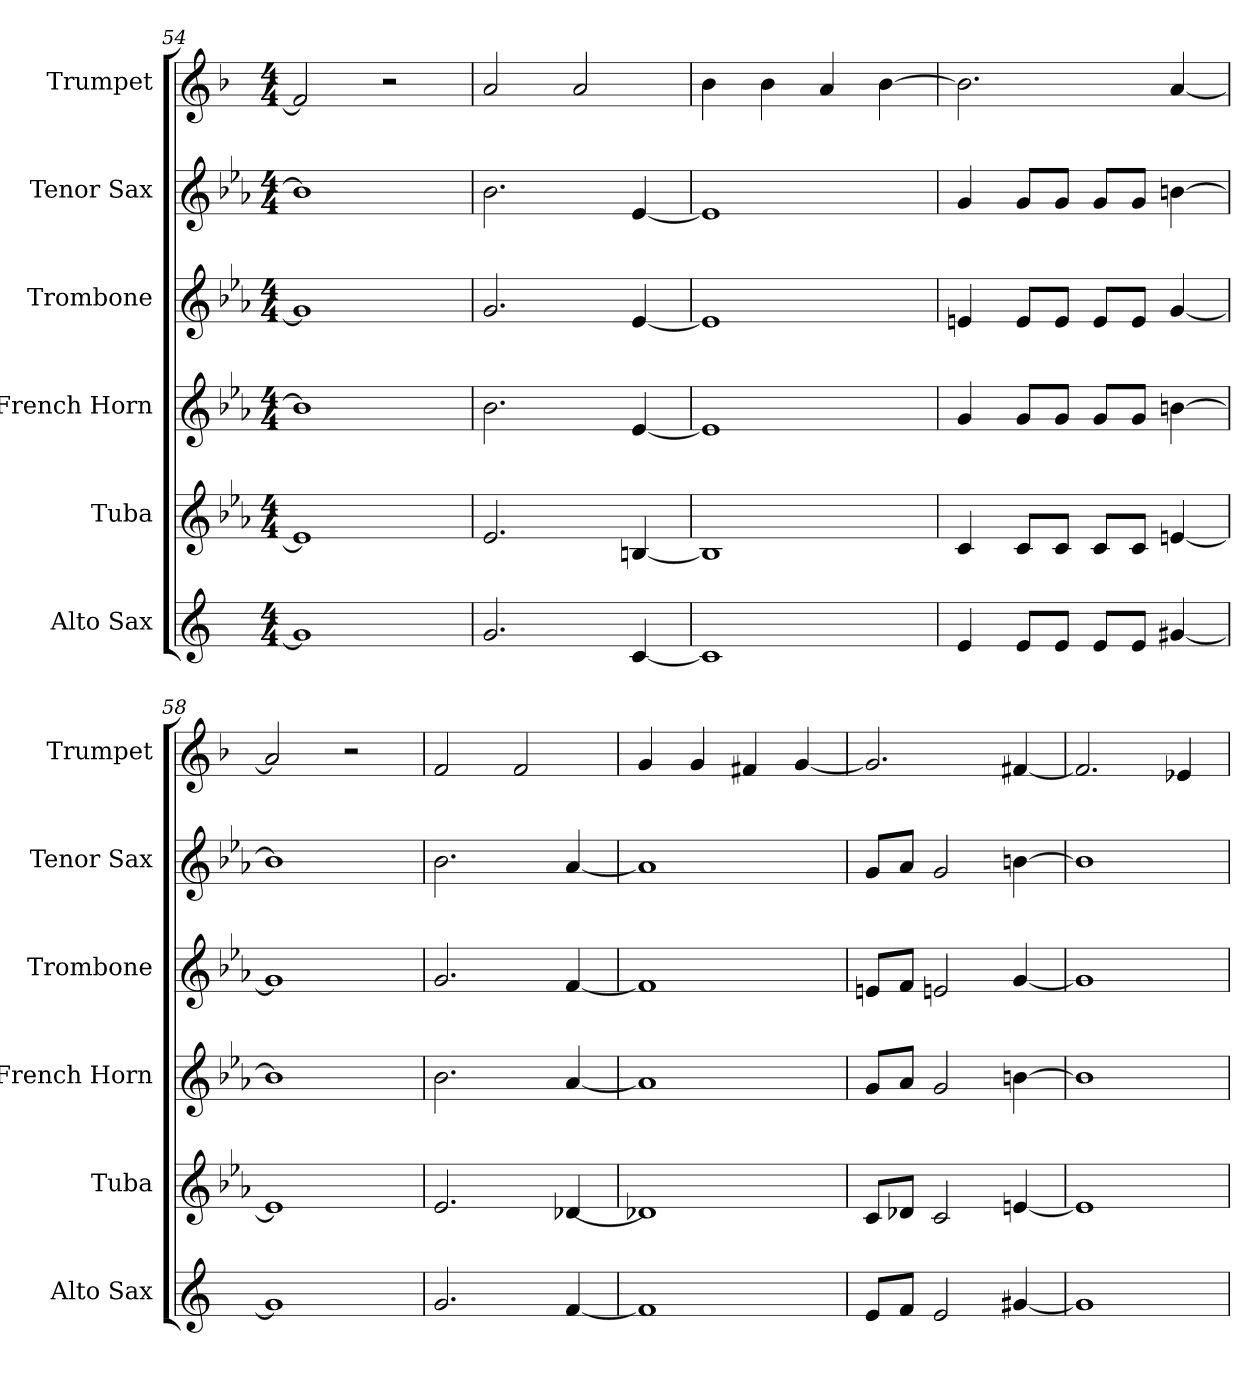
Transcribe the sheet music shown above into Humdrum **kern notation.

**kern	**kern	**kern	**kern	**kern	**kern
*part6	*part5	*part4	*part3	*part2	*part1
*staff6	*staff5	*staff4	*staff3	*staff2	*staff1
*I"Alto Sax	*I"Tuba	*I"French Horn	*I"Trombone	*I"Tenor Sax	*I"Trumpet
*I'Alto Sax	*I'Tuba	*I'French Horn	*I'Trombone	*I'Tenor Sax	*I'Trumpet
*clefG2	*clefG2	*clefG2	*clefG2	*clefG2	*clefG2
*ITrd5c9	*ITrd15c26	*ITrd8c14	*ITrd8c14	*ITrd8c14	*ITrd1c2
*k[b-e-a-]	*k[b-e-a-]	*k[b-e-a-]	*k[b-e-a-]	*k[b-e-a-]	*k[b-e-a-]
*M4/4	*M4/4	*M4/4	*M4/4	*M4/4	*M4/4
=54	=54	=54	=54	=54	=54
1Bn]	1EEn]	1Bn]	1G]	1Bn]	2en]
.	.	.	.	.	2r
=55	=55	=55	=55	=55	=55
2.B-	2.EE-	2.B-	2.G	2.B-	2g
.	.	.	.	.	2g
[4E-	[4BBBn	[4E-	[4E-	[4E-	.
=56	=56	=56	=56	=56	=56
1E-]	1BBBn]	1E-]	1E-]	1E-]	4a-
.	.	.	.	.	4a-
.	.	.	.	.	4g
.	.	.	.	.	[4a-
=57	=57	=57	=57	=57	=57
4G	4CC	4G	4En	4G	2.a-]
8GL	8CCL	8GL	8EL	8GL	.
8GJ	8CCJ	8GJ	8EJ	8GJ	.
8GL	8CCL	8GL	8EL	8GL	.
8GJ	8CCJ	8GJ	8EJ	8GJ	.
[4Bn	[4EEn	[4Bn	[4G	[4Bn	[4g
=58	=58	=58	=58	=58	=58
1Bn]	1EEn]	1Bn]	1G]	1Bn]	2g]
.	.	.	.	.	2r
=59	=59	=59	=59	=59	=59
2.B-	2.EE-	2.B-	2.G	2.B-	2e-
.	.	.	.	.	2e-
[4A-	[4DD-X	[4A-	[4F	[4A-	.
=60	=60	=60	=60	=60	=60
1A-]	1DD-X]	1A-]	1F]	1A-]	4f
.	.	.	.	.	4f
.	.	.	.	.	4en
.	.	.	.	.	[4f
=61	=61	=61	=61	=61	=61
8GL	8CCL	8GL	8EnL	8GL	2.f]
8A-J	8DD-XJ	8A-J	8FJ	8A-J	.
2G	2CC	2G	2En	2G	.
[4Bn	[4EEn	[4Bn	[4G	[4Bn	[4en
=62	=62	=62	=62	=62	=62
1Bn]	1EEn]	1Bn]	1G]	1Bn]	2.en]
.	.	.	.	.	4d-X
=	=	=	=	=	=
*-	*-	*-	*-	*-	*-
